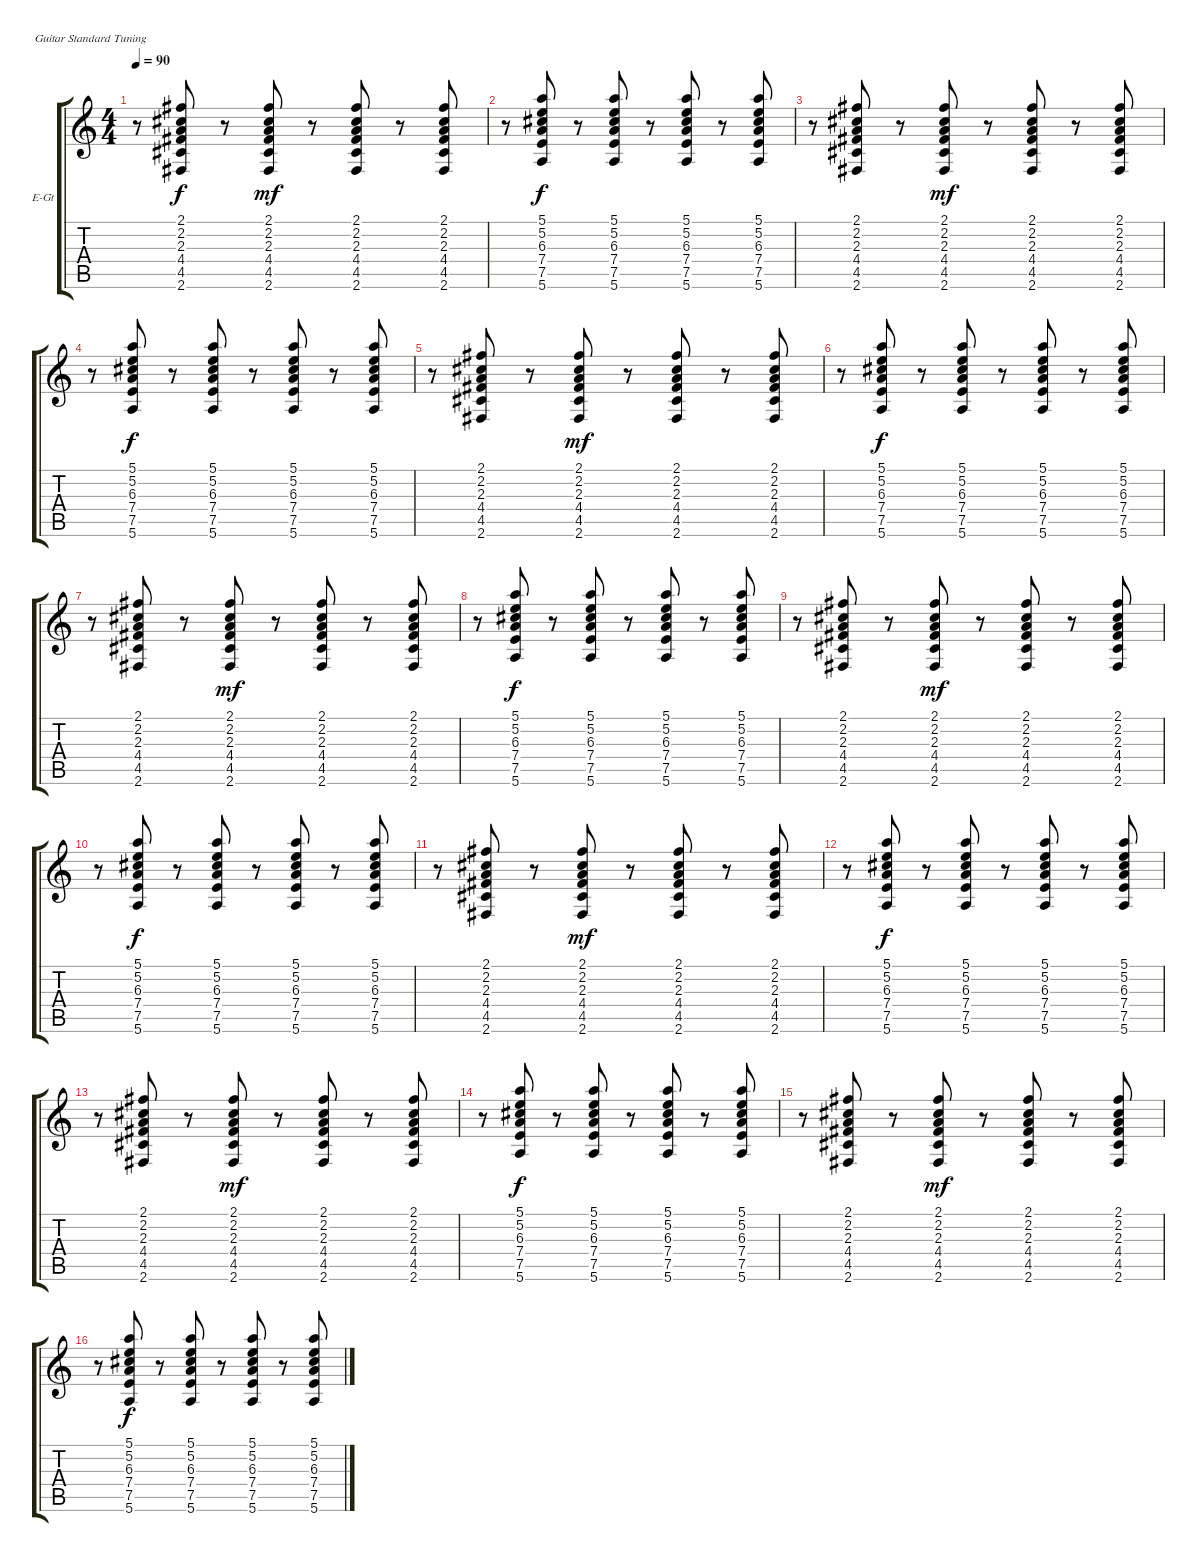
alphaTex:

\defaultSystemsLayout 4
\bracketExtendMode groupsimilarinstruments
\firstSystemTrackNameOrientation horizontal
\otherSystemsTrackNameOrientation horizontal
\track ("Electric Guitar" "E-Gt") {instrument electricguitarclean}
\staff {score tabs}
\tuning (E4 B3 G3 D3 A2 E2)
\ts (4 4)
\tempo 90
\clef g2
\ks c
r.8{dy mf} (2.1 2.2 2.3 4.4 4.5 2.6).8{dy f} r.8 (2.1 2.2 2.3 4.4 4.5 2.6).8{dy mf} r.8 (2.1 2.2 2.3 4.4 4.5 2.6).8 r.8 (2.1 2.2 2.3 4.4 4.5 2.6).8 |
r.8 (5.1 5.2 6.3 7.4 7.5 5.6).8{dy f} r.8 (5.1 5.2 6.3 7.4 7.5 5.6).8 r.8 (5.1 5.2 6.3 7.4 7.5 5.6).8 r.8 (5.1 5.2 6.3 7.4 7.5 5.6).8 |
r.8 (2.1 2.2 2.3 4.4 4.5 2.6).8 r.8 (2.1 2.2 2.3 4.4 4.5 2.6).8{dy mf} r.8 (2.1 2.2 2.3 4.4 4.5 2.6).8 r.8 (2.1 2.2 2.3 4.4 4.5 2.6).8 |
r.8 (5.1 5.2 6.3 7.4 7.5 5.6).8{dy f} r.8 (5.1 5.2 6.3 7.4 7.5 5.6).8 r.8 (5.1 5.2 6.3 7.4 7.5 5.6).8 r.8 (5.1 5.2 6.3 7.4 7.5 5.6).8 |
r.8 (2.1 2.2 2.3 4.4 4.5 2.6).8 r.8 (2.1 2.2 2.3 4.4 4.5 2.6).8{dy mf} r.8 (2.1 2.2 2.3 4.4 4.5 2.6).8 r.8 (2.1 2.2 2.3 4.4 4.5 2.6).8 |
r.8 (5.1 5.2 6.3 7.4 7.5 5.6).8{dy f} r.8 (5.1 5.2 6.3 7.4 7.5 5.6).8 r.8 (5.1 5.2 6.3 7.4 7.5 5.6).8 r.8 (5.1 5.2 6.3 7.4 7.5 5.6).8 |
r.8 (2.1 2.2 2.3 4.4 4.5 2.6).8 r.8 (2.1 2.2 2.3 4.4 4.5 2.6).8{dy mf} r.8 (2.1 2.2 2.3 4.4 4.5 2.6).8 r.8 (2.1 2.2 2.3 4.4 4.5 2.6).8 |
r.8 (5.1 5.2 6.3 7.4 7.5 5.6).8{dy f} r.8 (5.1 5.2 6.3 7.4 7.5 5.6).8 r.8 (5.1 5.2 6.3 7.4 7.5 5.6).8 r.8 (5.1 5.2 6.3 7.4 7.5 5.6).8 |
r.8 (2.1 2.2 2.3 4.4 4.5 2.6).8 r.8 (2.1 2.2 2.3 4.4 4.5 2.6).8{dy mf} r.8 (2.1 2.2 2.3 4.4 4.5 2.6).8 r.8 (2.1 2.2 2.3 4.4 4.5 2.6).8 |
r.8 (5.1 5.2 6.3 7.4 7.5 5.6).8{dy f} r.8 (5.1 5.2 6.3 7.4 7.5 5.6).8 r.8 (5.1 5.2 6.3 7.4 7.5 5.6).8 r.8 (5.1 5.2 6.3 7.4 7.5 5.6).8 |
r.8 (2.1 2.2 2.3 4.4 4.5 2.6).8 r.8 (2.1 2.2 2.3 4.4 4.5 2.6).8{dy mf} r.8 (2.1 2.2 2.3 4.4 4.5 2.6).8 r.8 (2.1 2.2 2.3 4.4 4.5 2.6).8 |
r.8 (5.1 5.2 6.3 7.4 7.5 5.6).8{dy f} r.8 (5.1 5.2 6.3 7.4 7.5 5.6).8 r.8 (5.1 5.2 6.3 7.4 7.5 5.6).8 r.8 (5.1 5.2 6.3 7.4 7.5 5.6).8 |
r.8 (2.1 2.2 2.3 4.4 4.5 2.6).8 r.8 (2.1 2.2 2.3 4.4 4.5 2.6).8{dy mf} r.8 (2.1 2.2 2.3 4.4 4.5 2.6).8 r.8 (2.1 2.2 2.3 4.4 4.5 2.6).8 |
r.8 (5.1 5.2 6.3 7.4 7.5 5.6).8{dy f} r.8 (5.1 5.2 6.3 7.4 7.5 5.6).8 r.8 (5.1 5.2 6.3 7.4 7.5 5.6).8 r.8 (5.1 5.2 6.3 7.4 7.5 5.6).8 |
r.8 (2.1 2.2 2.3 4.4 4.5 2.6).8 r.8 (2.1 2.2 2.3 4.4 4.5 2.6).8{dy mf} r.8 (2.1 2.2 2.3 4.4 4.5 2.6).8 r.8 (2.1 2.2 2.3 4.4 4.5 2.6).8 |
r.8 (5.1 5.2 6.3 7.4 7.5 5.6).8{dy f} r.8 (5.1 5.2 6.3 7.4 7.5 5.6).8 r.8 (5.1 5.2 6.3 7.4 7.5 5.6).8 r.8 (5.1 5.2 6.3 7.4 7.5 5.6).8
